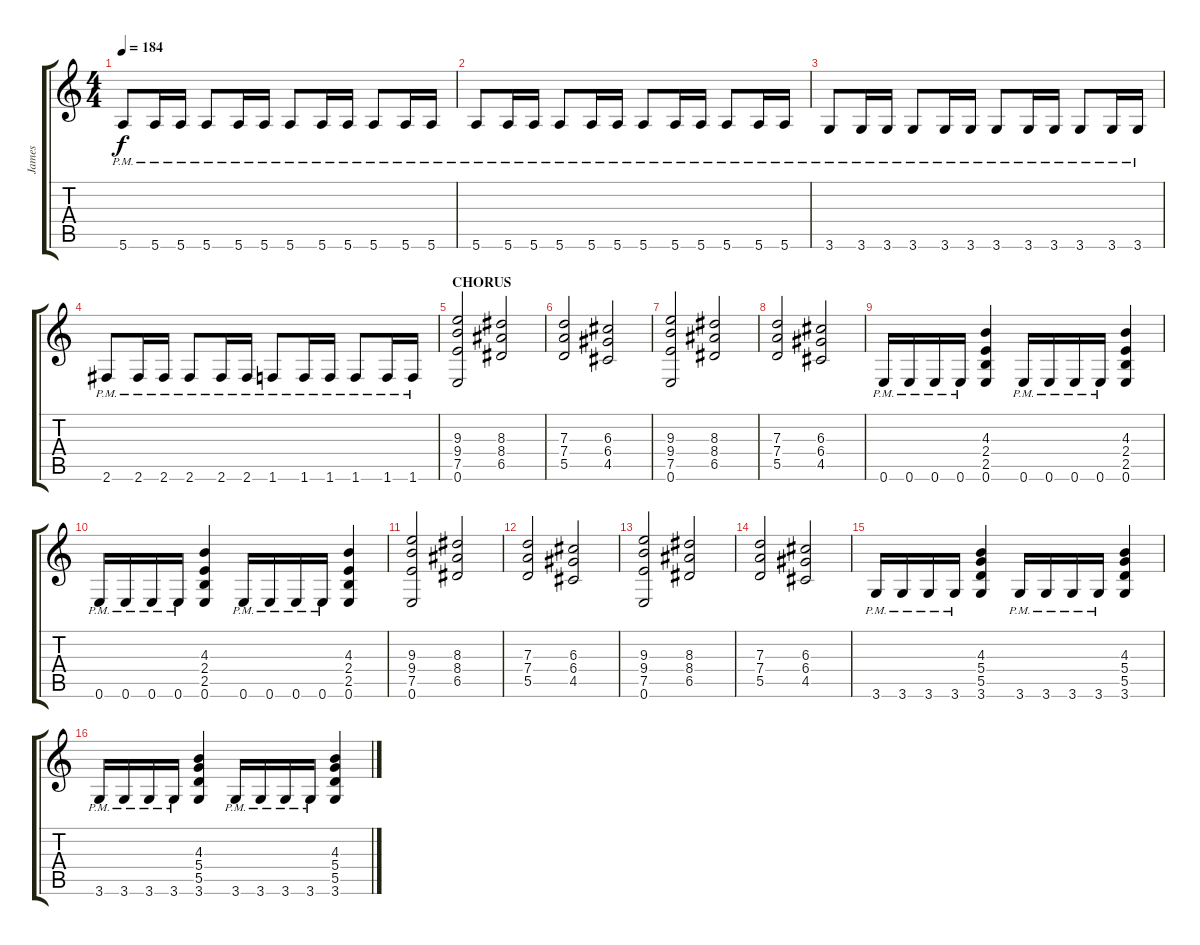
\track ("James" "James") {instrument distortionguitar}
\staff {score tabs}
\tuning (E4 B3 G3 D3 A2 E2) {hide}
\ts (4 4)
\tempo 184
\clef g2
\ks c
5.6{pm}.8{dy f} 5.6{pm}.16 5.6{pm}.16 5.6{pm}.8 5.6{pm}.16 5.6{pm}.16 5.6{pm}.8 5.6{pm}.16 5.6{pm}.16 5.6{pm}.8 5.6{pm}.16 5.6{pm}.16 |
5.6{pm}.8 5.6{pm}.16 5.6{pm}.16 5.6{pm}.8 5.6{pm}.16 5.6{pm}.16 5.6{pm}.8 5.6{pm}.16 5.6{pm}.16 5.6{pm}.8 5.6{pm}.16 5.6{pm}.16 |
3.6{pm}.8 3.6{pm}.16 3.6{pm}.16 3.6{pm}.8 3.6{pm}.16 3.6{pm}.16 3.6{pm}.8 3.6{pm}.16 3.6{pm}.16 3.6{pm}.8 3.6{pm}.16 3.6{pm}.16 |
2.6{pm}.8 2.6{pm}.16 2.6{pm}.16 2.6{pm}.8 2.6{pm}.16 2.6{pm}.16 1.6{pm}.8 1.6{pm}.16 1.6{pm}.16 1.6{pm}.8 1.6{pm}.16 1.6{pm}.16 |
\section ("" "CHORUS")
(9.3 9.4 7.5 0.6).2 (8.3 8.4 6.5).2 |
(7.3 7.4 5.5).2 (6.3 6.4 4.5).2 |
(9.3 9.4 7.5 0.6).2 (8.3 8.4 6.5).2 |
(7.3 7.4 5.5).2 (6.3 6.4 4.5).2 |
0.6{pm}.16 0.6{pm}.16 0.6{pm}.16 0.6{pm}.16 (4.3 2.4 2.5 0.6).4 0.6{pm}.16 0.6{pm}.16 0.6{pm}.16 0.6{pm}.16 (4.3 2.4 2.5 0.6).4 |
0.6{pm}.16 0.6{pm}.16 0.6{pm}.16 0.6{pm}.16 (4.3 2.4 2.5 0.6).4 0.6{pm}.16 0.6{pm}.16 0.6{pm}.16 0.6{pm}.16 (4.3 2.4 2.5 0.6).4 |
(9.3 9.4 7.5 0.6).2 (8.3 8.4 6.5).2 |
(7.3 7.4 5.5).2 (6.3 6.4 4.5).2 |
(9.3 9.4 7.5 0.6).2 (8.3 8.4 6.5).2 |
(7.3 7.4 5.5).2 (6.3 6.4 4.5).2 |
3.6{pm}.16 3.6{pm}.16 3.6{pm}.16 3.6{pm}.16 (4.3 5.4 5.5 3.6).4 3.6{pm}.16 3.6{pm}.16 3.6{pm}.16 3.6{pm}.16 (4.3 5.4 5.5 3.6).4 |
3.6{pm}.16 3.6{pm}.16 3.6{pm}.16 3.6{pm}.16 (4.3 5.4 5.5 3.6).4 3.6{pm}.16 3.6{pm}.16 3.6{pm}.16 3.6{pm}.16 (4.3 5.4 5.5 3.6).4
